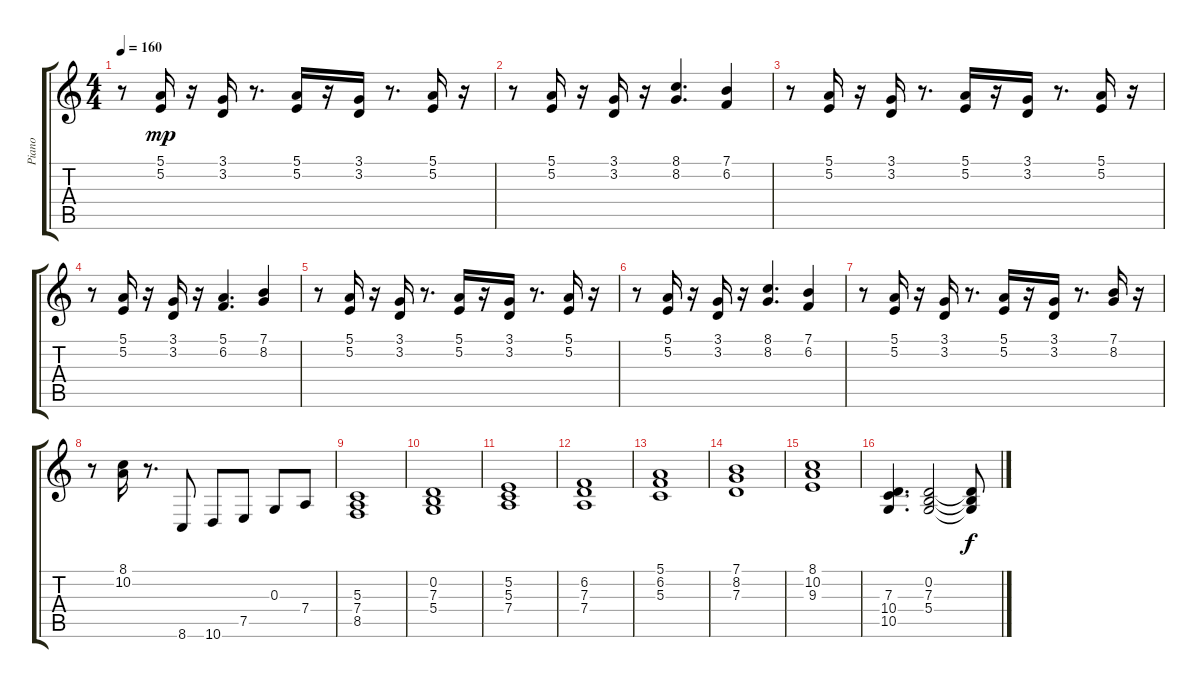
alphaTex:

\track ("Piano" "Piano") {instrument brightacousticpiano}
\staff {score tabs}
\tuning (E4 B3 G3 D3 A2 E2) {hide}
\ts (4 4)
\tempo 160
\clef g2
\ks c
r.8{dy mp} (5.1 5.2).16 r.16 (3.1 3.2).16 r.8{d} (5.1 5.2).16 r.16 (3.1 3.2).16 r.8{d} (5.1 5.2).16 r.16 |
r.8 (5.1 5.2).16 r.16 (3.1 3.2).16 r.16 (8.1 8.2).4{d} (7.1 6.2).4 |
r.8 (5.1 5.2).16 r.16 (3.1 3.2).16 r.8{d} (5.1 5.2).16 r.16 (3.1 3.2).16 r.8{d} (5.1 5.2).16 r.16 |
r.8 (5.1 5.2).16 r.16 (3.1 3.2).16 r.16 (5.1 6.2).4{d} (7.1 8.2).4 |
r.8 (5.1 5.2).16 r.16 (3.1 3.2).16 r.8{d} (5.1 5.2).16 r.16 (3.1 3.2).16 r.8{d} (5.1 5.2).16 r.16 |
r.8 (5.1 5.2).16 r.16 (3.1 3.2).16 r.16 (8.1 8.2).4{d} (7.1 6.2).4 |
r.8 (5.1 5.2).16 r.16 (3.1 3.2).16 r.8{d} (5.1 5.2).16 r.16 (3.1 3.2).16 r.8{d} (7.1 8.2).16 r.16 |
r.8 (8.1 10.2).16 r.8{d} 8.6.8 10.6.8 7.5.8 0.3.8 7.4.8 |
(5.3 7.4 8.5).1 |
(0.2 7.3 5.4).1 |
(5.2 5.3 7.4).1 |
(6.2 7.3 7.4).1 |
(5.1 6.2 5.3).1 |
(7.1 8.2 7.3).1 |
(8.1 10.2 9.3).1 |
(7.3 10.4 10.5).4{d} (0.2 7.3 5.4).2 (0.2{t} 7.3{t} 5.4{t}).8{dy f}
